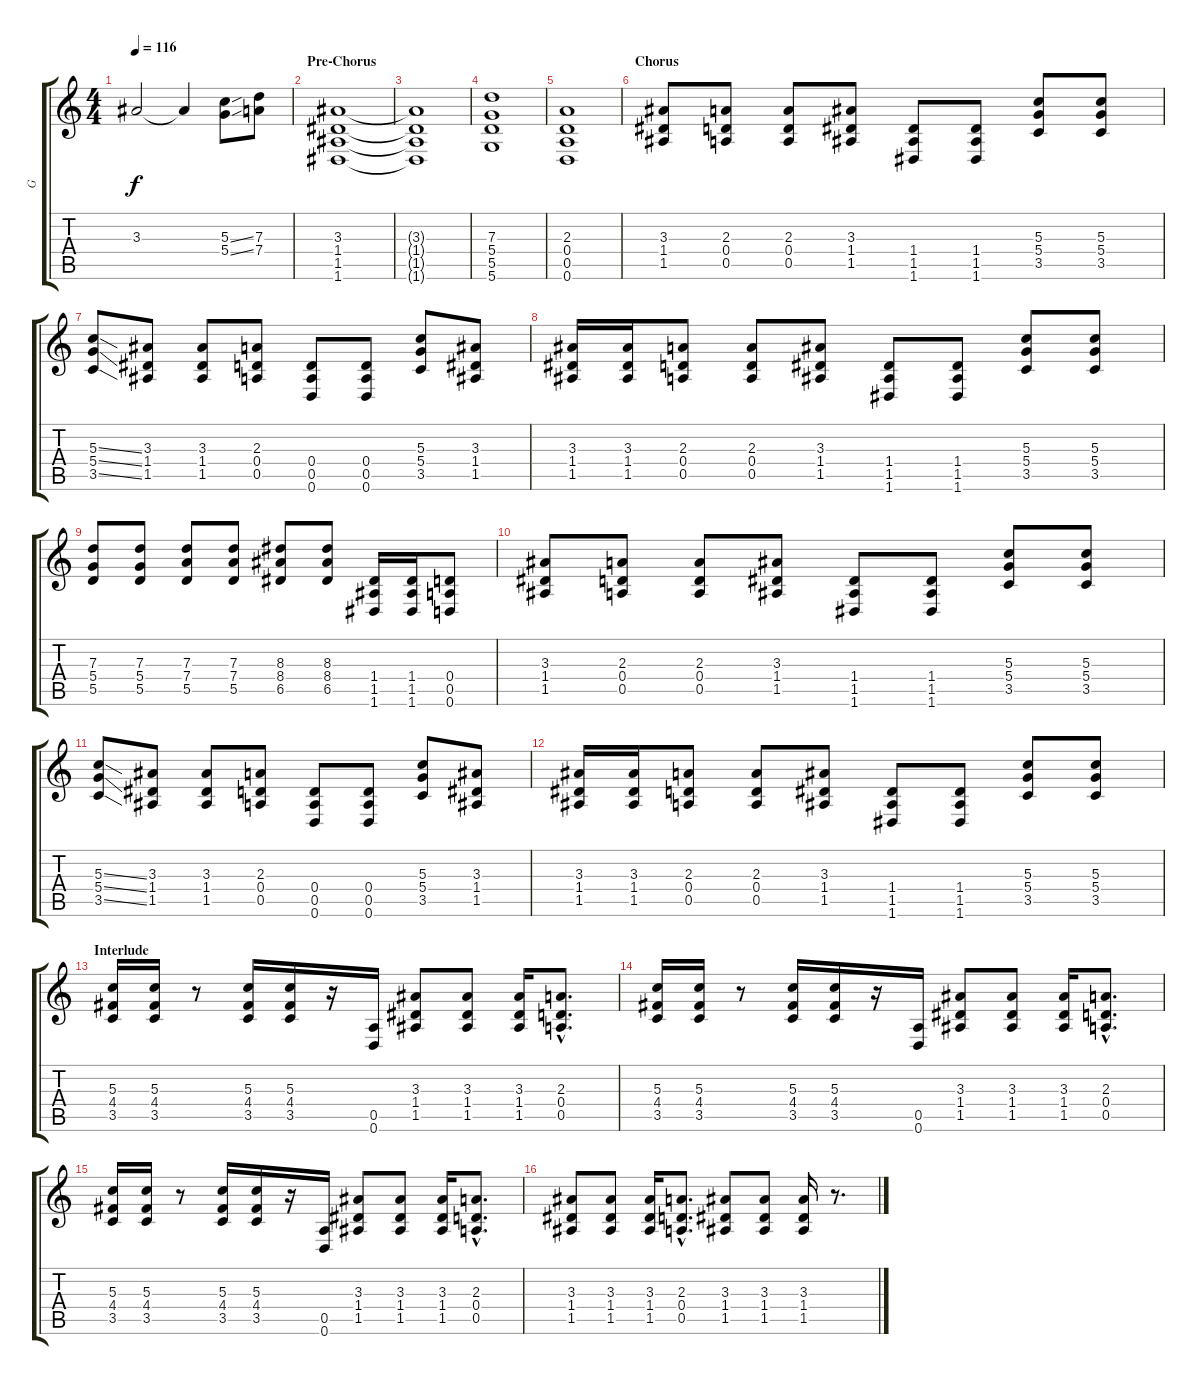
\track ("G" "G") {instrument distortionguitar}
\staff {score tabs}
\tuning (E4 B3 G3 D3 A2 D2) {hide}
\ts (4 4)
\tempo 116
\clef g2
\ks c
3.3{t}.2{dy f} 3.3{t}.4 (5.3{ss} 5.4{ss}).8 (7.3 7.4).8 |
\section ("" "Pre-Chorus")
(3.3 1.4 1.5 1.6).1{instrument distortionguitar} |
(3.3{t} 1.4{t} 1.5{t} 1.6{t}).1 |
(7.3 5.4 5.5 5.6).1 |
(2.3 0.4 0.5 0.6).1 |
\section ("" "Chorus")
(3.3 1.4 1.5).8 (2.3 0.4 0.5).8 (2.3 0.4 0.5).8 (3.3 1.4 1.5).8 (1.4 1.5 1.6).8 (1.4 1.5 1.6).8 (5.3 5.4 3.5).8 (5.3 5.4 3.5).8 |
(5.3{ss} 5.4{ss} 3.5{ss}).8 (3.3 1.4 1.5).8 (3.3 1.4 1.5).8 (2.3 0.4 0.5).8 (0.4 0.5 0.6).8 (0.4 0.5 0.6).8 (5.3 5.4 3.5).8 (3.3 1.4 1.5).8 |
(3.3 1.4 1.5).16 (3.3 1.4 1.5).16 (2.3 0.4 0.5).8 (2.3 0.4 0.5).8 (3.3 1.4 1.5).8 (1.4 1.5 1.6).8 (1.4 1.5 1.6).8 (5.3 5.4 3.5).8 (5.3 5.4 3.5).8 |
(7.3 5.4 5.5).8 (7.3 5.4 5.5).8 (7.3 7.4 5.5).8 (7.3 7.4 5.5).8 (8.3 8.4 6.5).8 (8.3 8.4 6.5).8 (1.4 1.5 1.6).16 (1.4 1.5 1.6).16 (0.4 0.5 0.6).8 |
(3.3 1.4 1.5).8 (2.3 0.4 0.5).8 (2.3 0.4 0.5).8 (3.3 1.4 1.5).8 (1.4 1.5 1.6).8 (1.4 1.5 1.6).8 (5.3 5.4 3.5).8 (5.3 5.4 3.5).8 |
(5.3{ss} 5.4{ss} 3.5{ss}).8 (3.3 1.4 1.5).8 (3.3 1.4 1.5).8 (2.3 0.4 0.5).8 (0.4 0.5 0.6).8 (0.4 0.5 0.6).8 (5.3 5.4 3.5).8 (3.3 1.4 1.5).8 |
(3.3 1.4 1.5).16 (3.3 1.4 1.5).16 (2.3 0.4 0.5).8 (2.3 0.4 0.5).8 (3.3 1.4 1.5).8 (1.4 1.5 1.6).8 (1.4 1.5 1.6).8 (5.3 5.4 3.5).8 (5.3 5.4 3.5).8 |
\section ("" "Interlude")
(5.3 4.4 3.5).16 (5.3 4.4 3.5).16 r.8 (5.3 4.4 3.5).16 (5.3 4.4 3.5).16 r.16 (0.5 0.6).16 (3.3 1.4 1.5).8 (3.3 1.4 1.5).8 (3.3 1.4 1.5).16 (2.3{hac} 0.4{hac} 0.5{hac}).8{d} |
(5.3 4.4 3.5).16 (5.3 4.4 3.5).16 r.8 (5.3 4.4 3.5).16 (5.3 4.4 3.5).16 r.16 (0.5 0.6).16 (3.3 1.4 1.5).8 (3.3 1.4 1.5).8 (3.3 1.4 1.5).16 (2.3{hac} 0.4{hac} 0.5{hac}).8{d} |
(5.3 4.4 3.5).16 (5.3 4.4 3.5).16 r.8 (5.3 4.4 3.5).16 (5.3 4.4 3.5).16 r.16 (0.5 0.6).16 (3.3 1.4 1.5).8 (3.3 1.4 1.5).8 (3.3 1.4 1.5).16 (2.3{hac} 0.4{hac} 0.5{hac}).8{d} |
(3.3 1.4 1.5).8 (3.3 1.4 1.5).8 (3.3 1.4 1.5).16 (2.3{hac} 0.4{hac} 0.5{hac}).8{d} (3.3 1.4 1.5).8 (3.3 1.4 1.5).8 (3.3 1.4 1.5).16 r.8{d}
